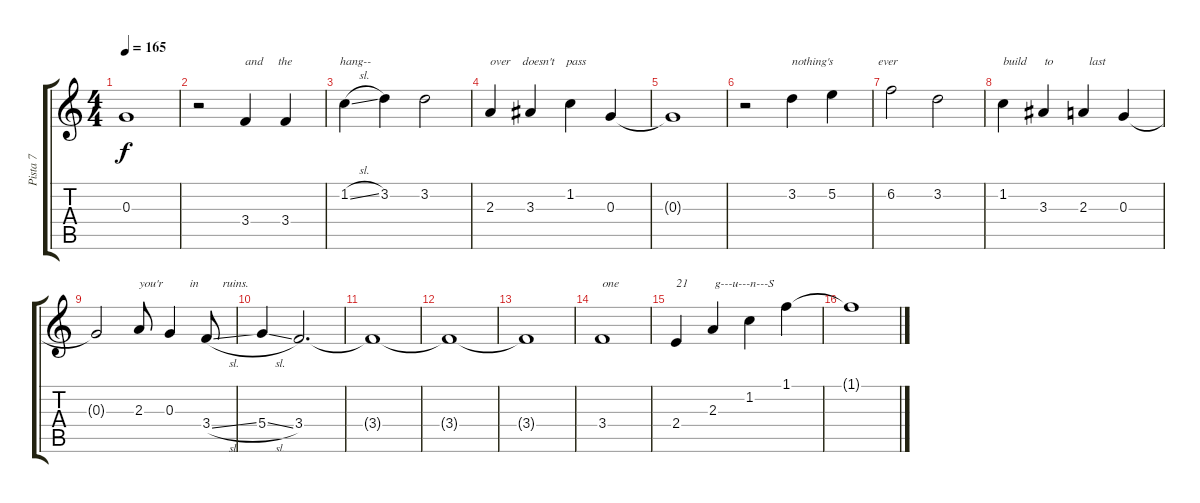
\track ("Pista 7" "Pista 7") {instrument overdrivenguitar}
\staff {score tabs}
\tuning (E4 B3 G3 D3 A2 E2) {hide}
\ts (4 4)
\tempo 165
\clef g2
\ks c
0.3{t}.1{dy f} |
r.2 3.4.4{txt "and     the                hang--"} 3.4.4 |
1.2{sl}.4 3.2.4 3.2.2 |
2.3.4{txt "over    doesn't    pass"} 3.3.4 1.2.4 0.3.4 |
0.3{t}.1 |
r.2 3.2.4{txt "nothing's               ever          "} 5.2.4 |
6.2.2 3.2.2 |
1.2.4{txt "build      to            last"} 3.3.4 2.3.4 0.3.4 |
0.3{t}.2 2.3.8{txt "you'r         in        ruins."} 0.3.4 3.4{sl}.8 |
5.4{sl}.4 3.4.2{d} |
3.4{t}.1 |
3.4{t}.1 |
3.4{t}.1 |
3.4.1{txt "one"} |
2.4.4{txt "21         g---u---n---S"} 2.3.4 1.2.4 1.1.4 |
1.1{t}.1
